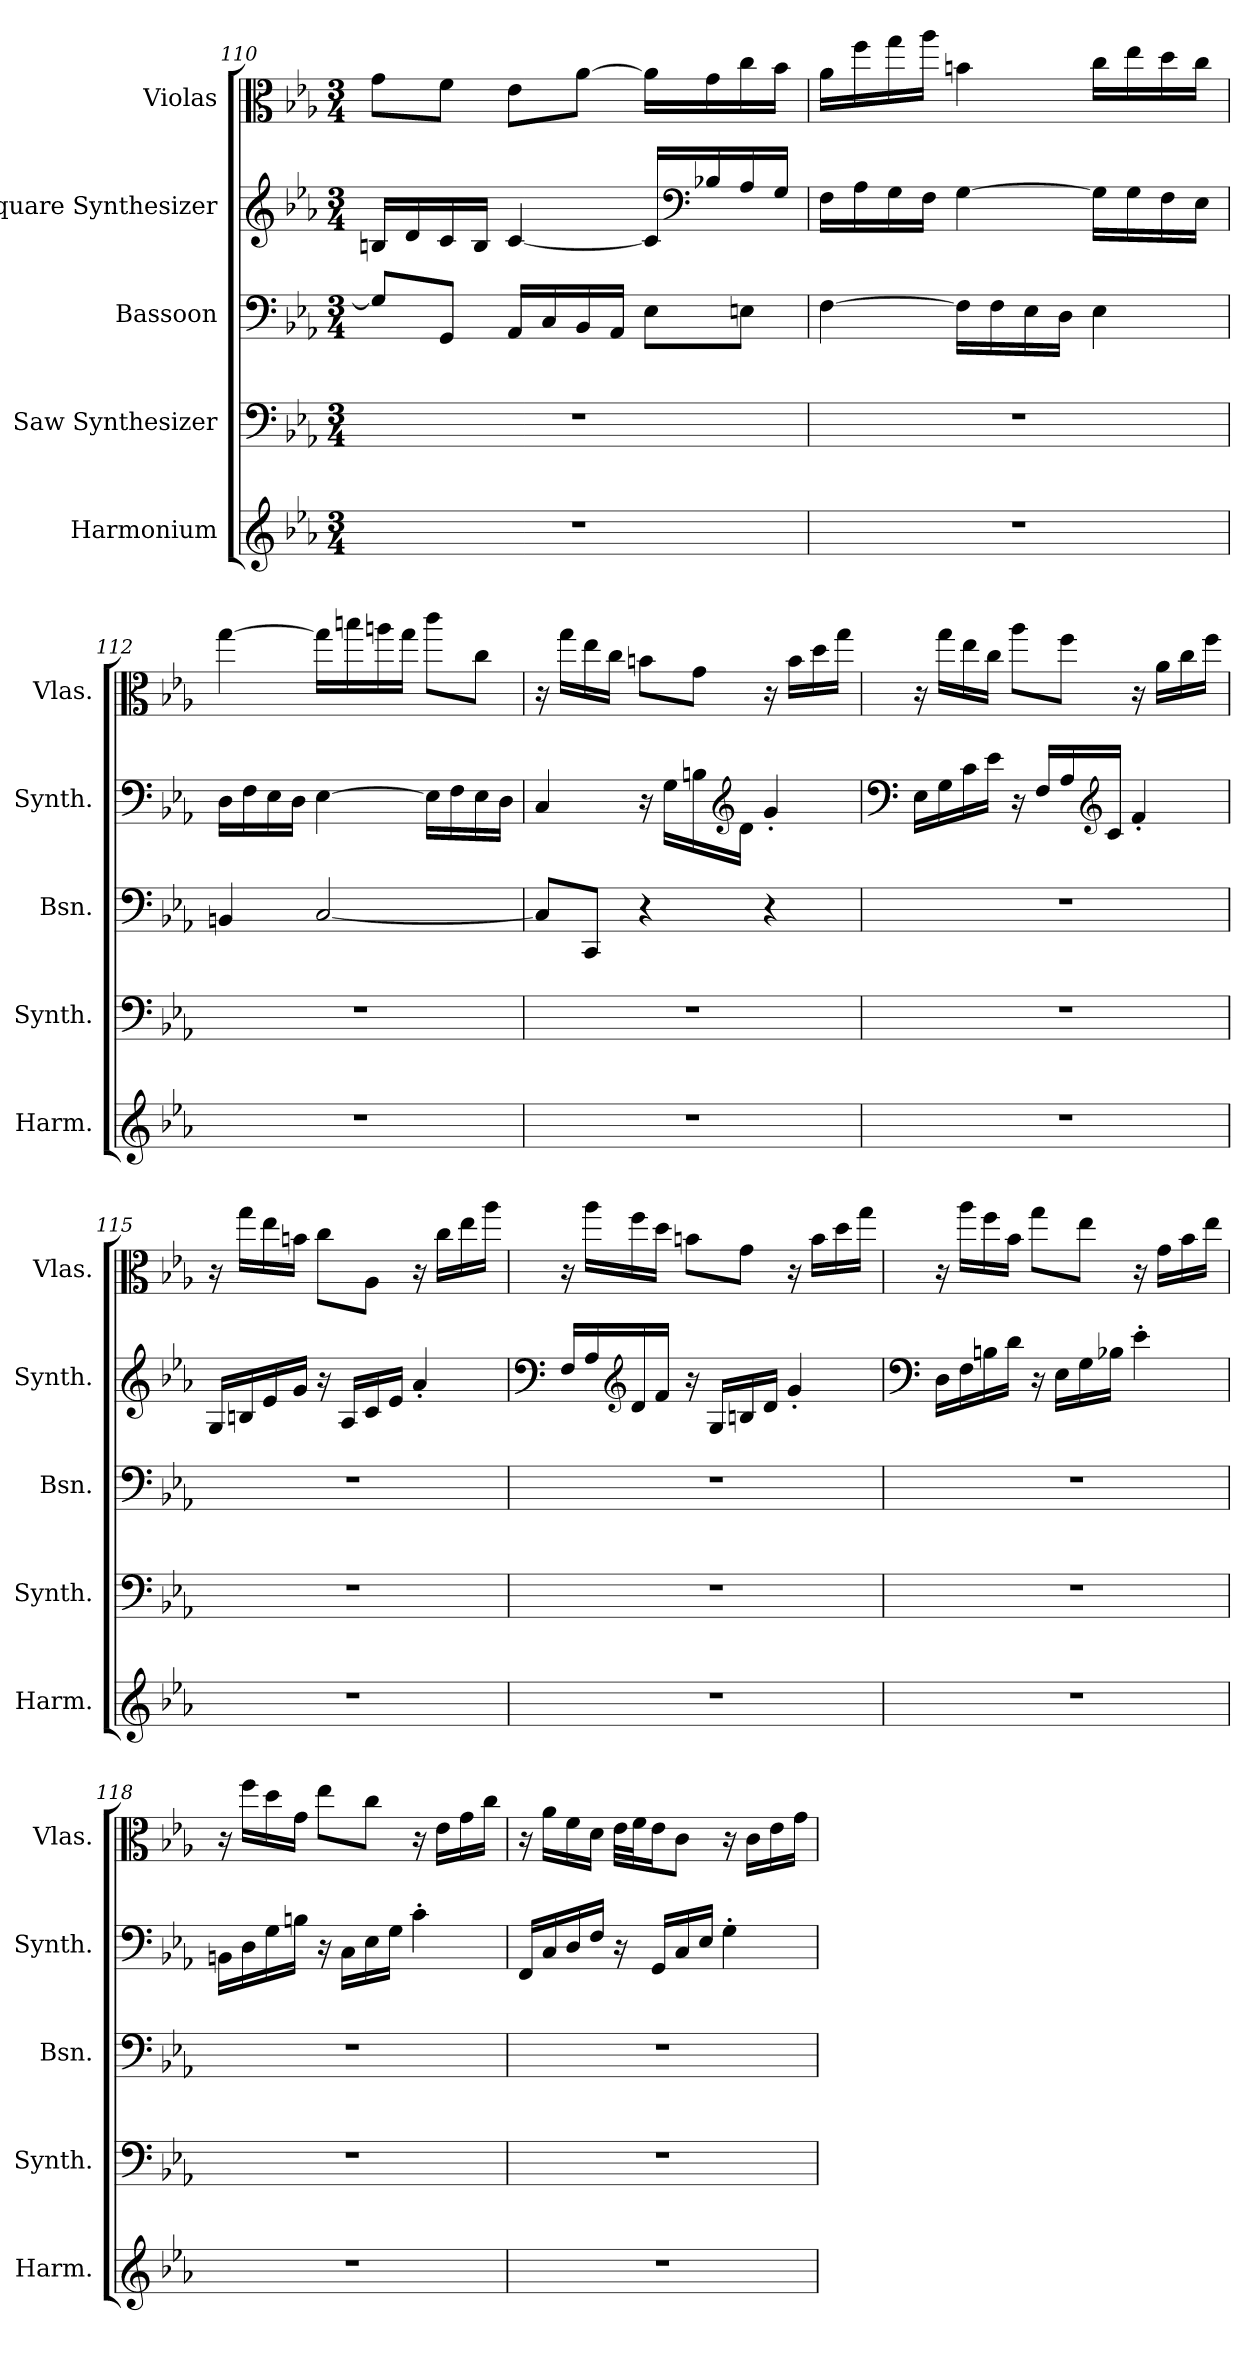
**kern	**kern	**kern	**kern	**kern
*part5	*part4	*part3	*part2	*part1
*staff5	*staff4	*staff3	*staff2	*staff1
*I"Harmonium	*I"Saw Synthesizer	*I"Bassoon	*I"Square Synthesizer	*I"Violas
*I'Harm.	*I'Synth.	*I'Bsn.	*I'Synth.	*I'Vlas.
!!LO:PB:g=z
*clefG2	*clefF4	*clefF4	*clefG2	*clefC3
*k[b-e-a-]	*k[b-e-a-]	*k[b-e-a-]	*k[b-e-a-]	*k[b-e-a-]
*M3/4	*M3/4	*M3/4	*M3/4	*M3/4
=110	=110	=110	=110	=110
2.r	2.r	8G/L]	16Bn/LL	8g\L
.	.	.	16d/	.
.	.	8GG/J	16c/	8f\J
.	.	.	16B/JJ	.
.	.	16AA-/LL	[4c/	8e-\L
.	.	16C/	.	.
.	.	16BB-/	.	[8a-\J
.	.	16AA-/JJ	.	.
.	.	8E-\L	16c/LL]	16a-\LL]
*	*	*	*clefF4	*
.	.	.	16B-X/	16g\
.	.	8En\J	16A-/	16cc\
.	.	.	16G/JJ	16b-\JJ
=111	=111	=111	=111	=111
2.r	2.r	[4F\	16F\LL	16a-\LL
.	.	.	16A-\	16ff\
.	.	.	16G\	16gg\
.	.	.	16F\JJ	16aa-\JJ
.	.	16F\LL]	[4G\	4bn\
.	.	16F\	.	.
.	.	16E-\	.	.
.	.	16D\JJ	.	.
.	.	4E-\	16G\LL]	16cc\LL
.	.	.	16G\	16ee-\
.	.	.	16F\	16dd\
.	.	.	16E-\JJ	16cc\JJ
!!LO:LB:g=z
=112	=112	=112	=112	=112
2.r	2.r	4BBn/	16D\LL	[4gg\
.	.	.	16F\	.
.	.	.	16E-\	.
.	.	.	16D\JJ	.
.	.	[2C/	[4E-\	16gg\LL]
.	.	.	.	16bbn\
.	.	.	.	16aan\
.	.	.	.	16gg\JJ
.	.	.	16E-\LL]	8ccc\L
.	.	.	16F\	.
.	.	.	16E-\	8cc\J
.	.	.	16D\JJ	.
=113	=113	=113	=113	=113
2.r	2.r	8C/L]	4C/	16r
.	.	.	.	16gg\LL
.	.	8CC/J	.	16ee-\
.	.	.	.	16cc\JJ
.	.	4r	16r	8bn\L
.	.	.	16G\LL	.
.	.	.	16Bn\	8g\J
*	*	*	*clefG2	*
.	.	.	16d\JJ	.
.	.	4r	4g'/	16r
.	.	.	.	16b\LL
.	.	.	.	16dd\
.	.	.	.	16gg\JJ
!!LO:PB:g=z
=114	=114	=114	=114	=114
*	*	*	*clefF4	*
2.r	2.r	2.r	16E-\LL	16r
.	.	.	16G\	16gg\LL
.	.	.	16c\	16ee-\
.	.	.	16e-\JJ	16cc\JJ
.	.	.	16r	8aa-\L
.	.	.	16F/LL	.
.	.	.	16A-/	8ff\J
*	*	*	*clefG2	*
.	.	.	16c/JJ	.
.	.	.	4f'/	16r
.	.	.	.	16a-\LL
.	.	.	.	16cc\
.	.	.	.	16ff\JJ
=115	=115	=115	=115	=115
2.r	2.r	2.r	16G/LL	16r
.	.	.	16Bn/	16gg\LL
.	.	.	16e-/	16ee-\
.	.	.	16g/JJ	16bn\JJ
.	.	.	16r	8cc\L
.	.	.	16A-/LL	.
.	.	.	16c/	8A-\J
.	.	.	16e-/JJ	.
.	.	.	4a-'/	16r
.	.	.	.	16cc\LL
.	.	.	.	16ee-\
.	.	.	.	16aa-\JJ
!!LO:LB:g=z
=116	=116	=116	=116	=116
*	*	*	*clefF4	*
2.r	2.r	2.r	16F/LL	16r
.	.	.	16A-/	16aa-\LL
*	*	*	*clefG2	*
.	.	.	16d/	16ff\
.	.	.	16f/JJ	16dd\JJ
.	.	.	16r	8bn\L
.	.	.	16G/LL	.
.	.	.	16Bn/	8g\J
.	.	.	16d/JJ	.
.	.	.	4g'/	16r
.	.	.	.	16b\LL
.	.	.	.	16dd\
.	.	.	.	16gg\JJ
=117	=117	=117	=117	=117
*	*	*	*clefF4	*
2.r	2.r	2.r	16D\LL	16r
.	.	.	16F\	16aa-\LL
.	.	.	16Bn\	16ff\
.	.	.	16d\JJ	16b-\JJ
.	.	.	16r	8gg\L
.	.	.	16E-\LL	.
.	.	.	16G\	8ee-\J
.	.	.	16B-X\JJ	.
.	.	.	4e-'\	16r
.	.	.	.	16g\LL
.	.	.	.	16b-\
.	.	.	.	16ee-\JJ
!!LO:PB:g=z
=118	=118	=118	=118	=118
2.r	2.r	2.r	16BBn\LL	16r
.	.	.	16D\	16ff\LL
.	.	.	16G\	16dd\
.	.	.	16Bn\JJ	16g\JJ
.	.	.	16r	8ee-\L
.	.	.	16C\LL	.
.	.	.	16E-\	8cc\J
.	.	.	16G\JJ	.
.	.	.	4c'\	16r
.	.	.	.	16e-\LL
.	.	.	.	16g\
.	.	.	.	16cc\JJ
=119	=119	=119	=119	=119
2.r	2.r	2.r	16FF/LL	16r
.	.	.	16C/	16a-\LL
.	.	.	16D/	16f\
.	.	.	16F/JJ	16d\JJ
.	.	.	16r	32e-\LLL
.	.	.	.	32f\J
.	.	.	16GG/LL	16e-\J
.	.	.	16C/	8c\J
.	.	.	16E-/JJ	.
.	.	.	4G'\	16r
.	.	.	.	16c\LL
.	.	.	.	16e-\
.	.	.	.	16g\JJ
=	=	=	=	=
*-	*-	*-	*-	*-
